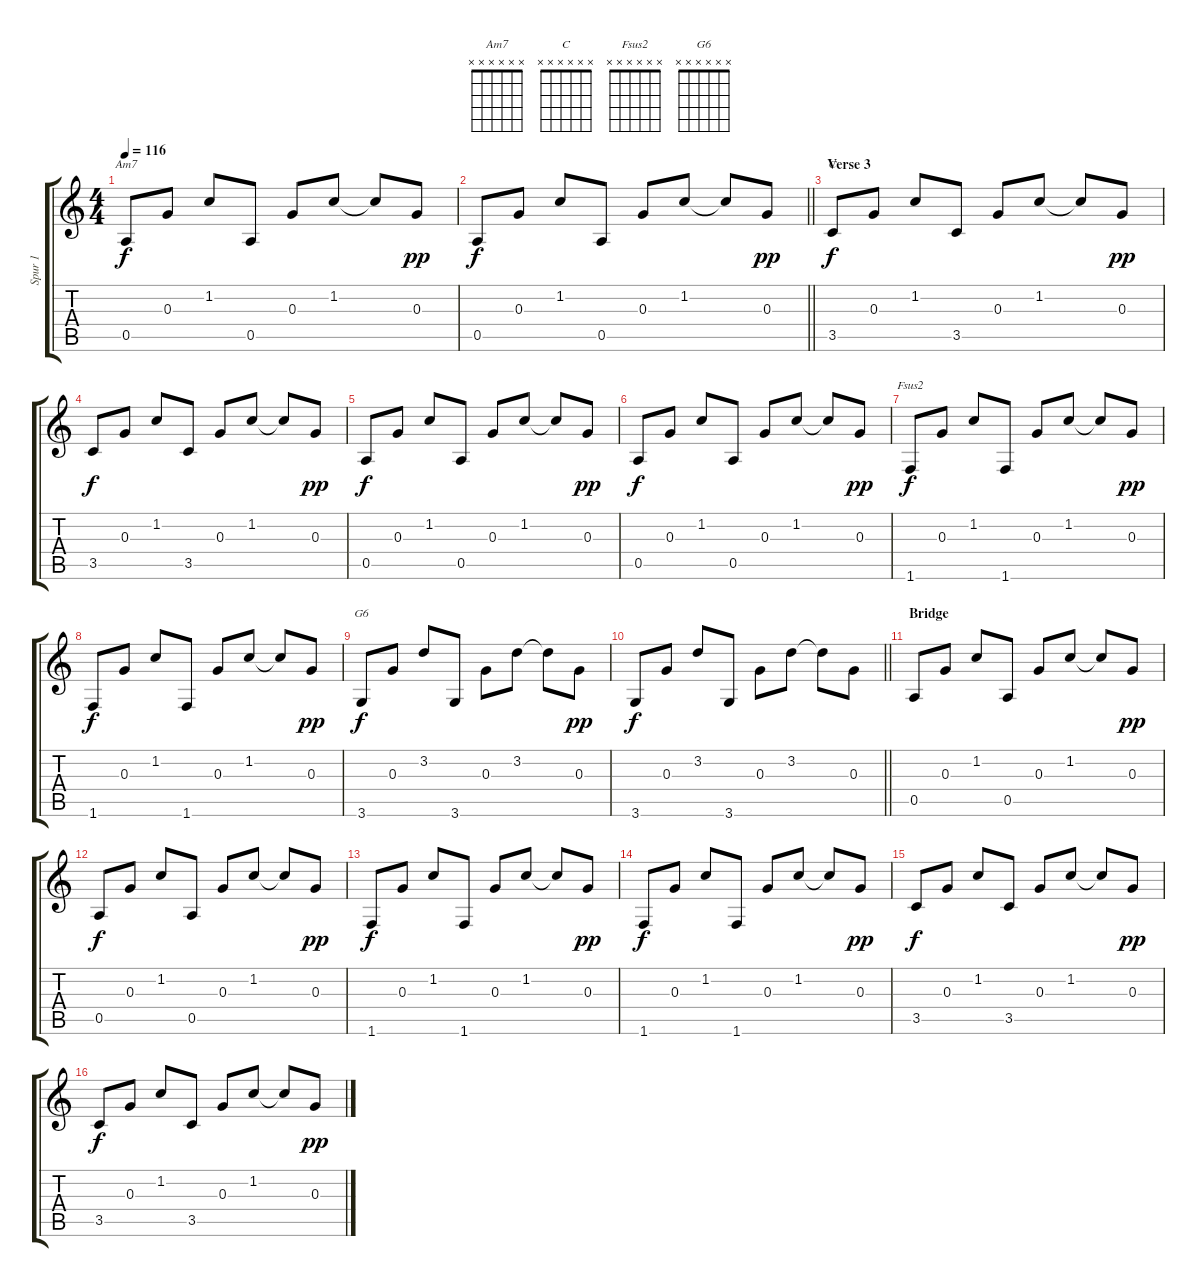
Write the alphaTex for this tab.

\track ("Spur 1" "Spur 1") {instrument electricguitarclean}
\staff {score tabs}
\tuning (E4 B3 G3 D3 A2 E2) {hide}
\chord ("Am7" x x x x x x)
\chord ("C" x x x x x x)
\chord ("Fsus2" x x x x x x)
\chord ("G6" x x x x x x)
\ts (4 4)
\tempo 116
\clef g2
\ks c
0.5.8{ch "Am7" dy f} 0.3.8 1.2.8 0.5.8 0.3.8 1.2.8 1.2{t}.8 0.3.8{dy pp} |
\barLineRight lightlight
0.5.8{dy f} 0.3.8 1.2.8 0.5.8 0.3.8 1.2.8 1.2{t}.8 0.3.8{dy pp} |
\section ("" "Verse 3")
3.5.8{ch "C" dy f} 0.3.8 1.2.8 3.5.8 0.3.8 1.2.8 1.2{t}.8 0.3.8{dy pp} |
3.5.8{dy f} 0.3.8 1.2.8 3.5.8 0.3.8 1.2.8 1.2{t}.8 0.3.8{dy pp} |
0.5.8{dy f} 0.3.8 1.2.8 0.5.8 0.3.8 1.2.8 1.2{t}.8 0.3.8{dy pp} |
0.5.8{dy f} 0.3.8 1.2.8 0.5.8 0.3.8 1.2.8 1.2{t}.8 0.3.8{dy pp} |
1.6.8{ch "Fsus2" dy f} 0.3.8 1.2.8 1.6.8 0.3.8 1.2.8 1.2{t}.8 0.3.8{dy pp} |
1.6.8{dy f} 0.3.8 1.2.8 1.6.8 0.3.8 1.2.8 1.2{t}.8 0.3.8{dy pp} |
3.6.8{ch "G6" dy f} 0.3.8 3.2.8 3.6.8 0.3.8 3.2.8 3.2{t}.8 0.3.8{dy pp} |
\barLineRight lightlight
3.6.8{dy f} 0.3.8 3.2.8 3.6.8 0.3.8 3.2.8 3.2{t}.8 0.3.8 |
\section ("" "Bridge")
0.5.8 0.3.8 1.2.8 0.5.8 0.3.8 1.2.8 1.2{t}.8 0.3.8{dy pp} |
0.5.8{dy f} 0.3.8 1.2.8 0.5.8 0.3.8 1.2.8 1.2{t}.8 0.3.8{dy pp} |
1.6.8{dy f} 0.3.8 1.2.8 1.6.8 0.3.8 1.2.8 1.2{t}.8 0.3.8{dy pp} |
1.6.8{dy f} 0.3.8 1.2.8 1.6.8 0.3.8 1.2.8 1.2{t}.8 0.3.8{dy pp} |
3.5.8{dy f} 0.3.8 1.2.8 3.5.8 0.3.8 1.2.8 1.2{t}.8 0.3.8{dy pp} |
3.5.8{dy f} 0.3.8 1.2.8 3.5.8 0.3.8 1.2.8 1.2{t}.8 0.3.8{dy pp}
